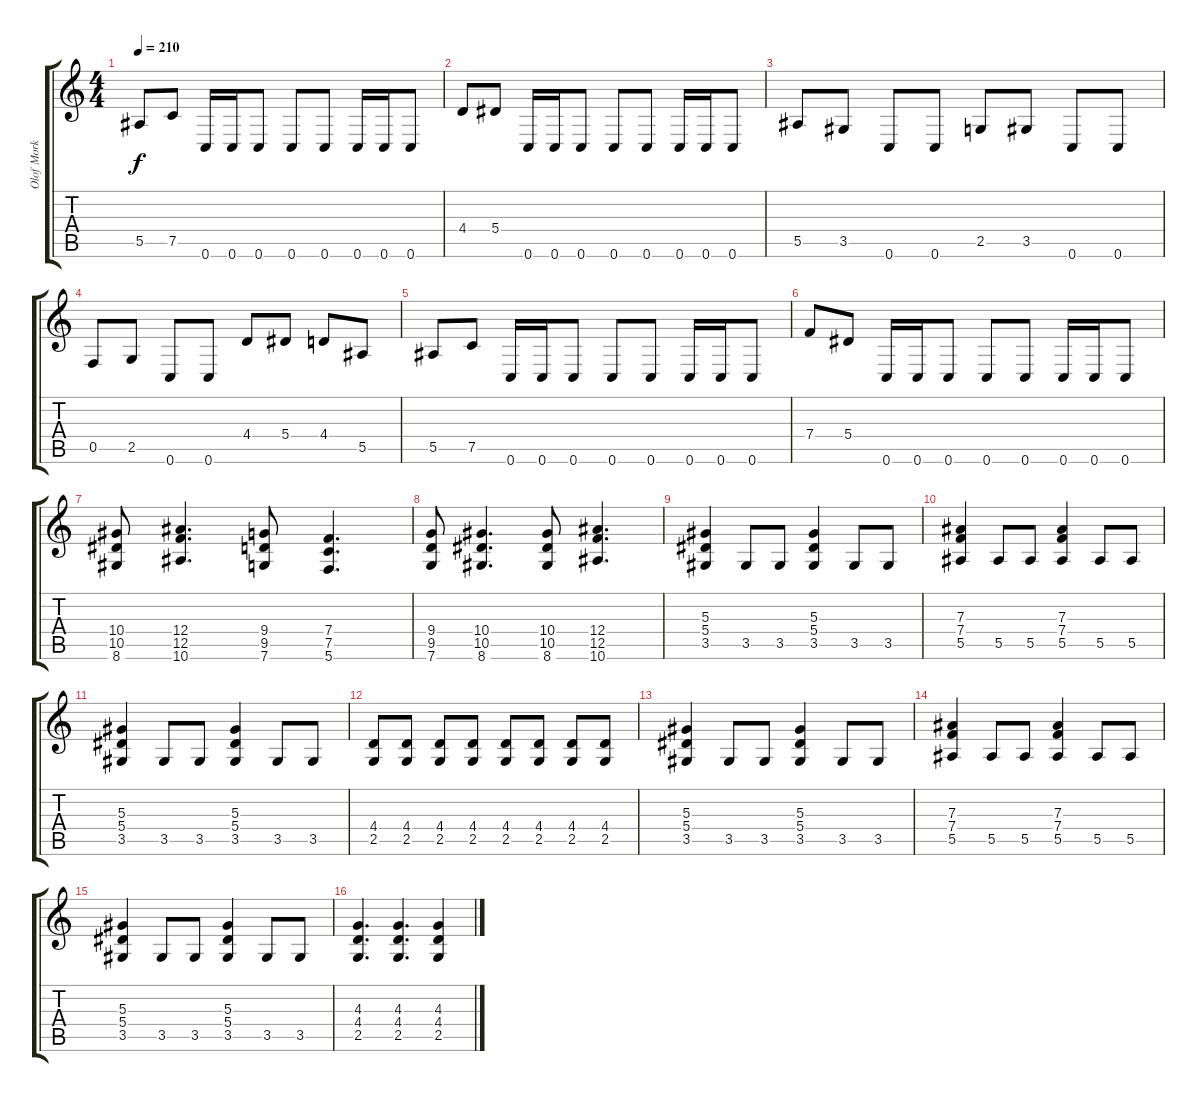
\track ("Olof Mork" "Olof Mork") {instrument distortionguitar}
\staff {score tabs}
\tuning (C4 G3 Eb3 Bb2 F2 C2) {hide}
\ts (4 4)
\tempo 210
\clef g2
\ks c
5.5.8{dy f volume 15 instrument distortionguitar} 7.5.8 0.6.16 0.6.16 0.6.8 0.6.8 0.6.8 0.6.16 0.6.16 0.6.8 |
4.4.8{volume 15 instrument distortionguitar} 5.4.8 0.6.16 0.6.16 0.6.8 0.6.8 0.6.8 0.6.16 0.6.16 0.6.8 |
5.5.8 3.5.8 0.6.8 0.6.8 2.5.8 3.5.8 0.6.8 0.6.8 |
0.5.8 2.5.8 0.6.8 0.6.8 4.4.8 5.4.8 4.4.8 5.5.8 |
5.5.8{volume 15 instrument distortionguitar} 7.5.8 0.6.16 0.6.16 0.6.8 0.6.8 0.6.8 0.6.16 0.6.16 0.6.8 |
7.4.8{volume 15 instrument distortionguitar} 5.4.8 0.6.16 0.6.16 0.6.8 0.6.8 0.6.8 0.6.16 0.6.16 0.6.8 |
(10.4 10.5 8.6).8 (12.4 12.5 10.6).4{d} (9.4 9.5 7.6).8 (7.4 7.5 5.6).4{d} |
(9.4 9.5 7.6).8 (10.4 10.5 8.6).4{d} (10.4 10.5 8.6).8 (12.4 12.5 10.6).4{d} |
(5.3 5.4 3.5).4 3.5.8 3.5.8 (5.3 5.4 3.5).4 3.5.8 3.5.8 |
(7.3 7.4 5.5).4 5.5.8 5.5.8 (7.3 7.4 5.5).4 5.5.8 5.5.8 |
(5.3 5.4 3.5).4 3.5.8 3.5.8 (5.3 5.4 3.5).4 3.5.8 3.5.8 |
(4.4 2.5).8 (4.4 2.5).8 (4.4 2.5).8 (4.4 2.5).8 (4.4 2.5).8 (4.4 2.5).8 (4.4 2.5).8 (4.4 2.5).8 |
(5.3 5.4 3.5).4 3.5.8 3.5.8 (5.3 5.4 3.5).4 3.5.8 3.5.8 |
(7.3 7.4 5.5).4 5.5.8 5.5.8 (7.3 7.4 5.5).4 5.5.8 5.5.8 |
(5.3 5.4 3.5).4 3.5.8 3.5.8 (5.3 5.4 3.5).4 3.5.8 3.5.8 |
(4.3 4.4 2.5).4{d} (4.3 4.4 2.5).4{d} (4.3 4.4 2.5).4
